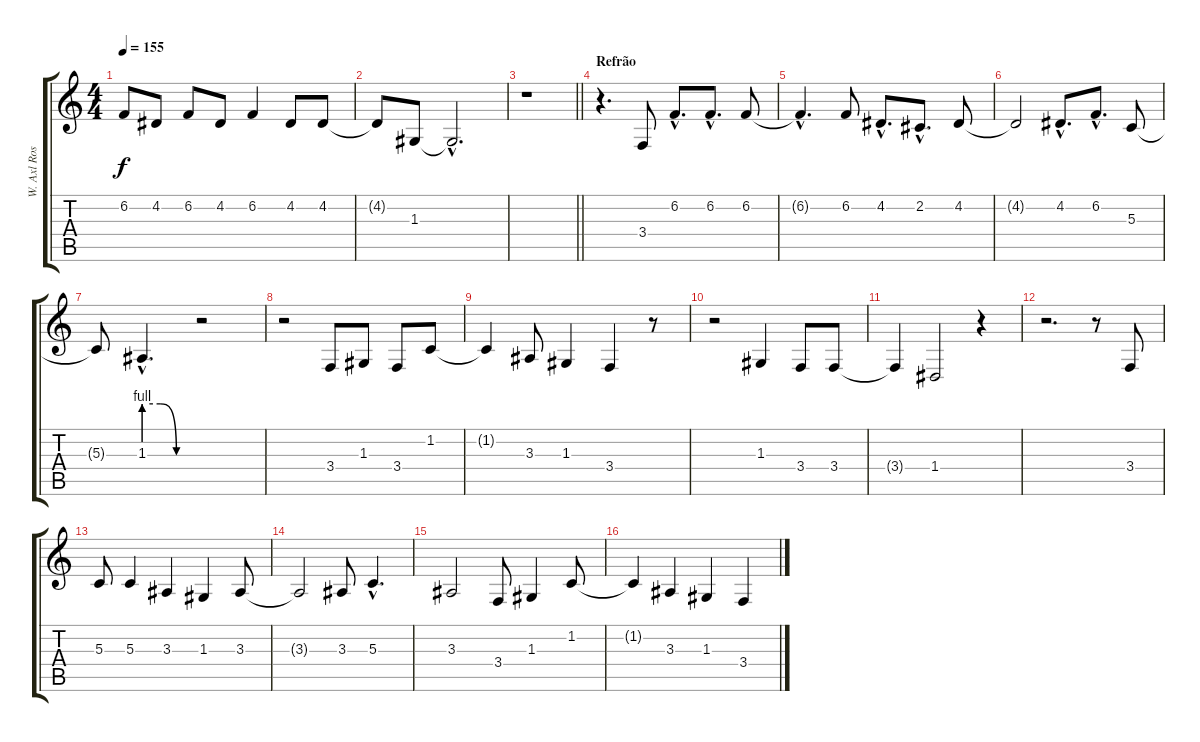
\track ("W. Axl Rose (Vocal) " "W. Axl Ros") {instrument synthvoice}
\staff {score tabs}
\tuning (E4 B3 G3 D3 A2 E2) {hide}
\ts (4 4)
\tempo 155
\clef g2
\ks c
6.2.8{dy f} 4.2.8 6.2.8 4.2.8 6.2.4 4.2.8 4.2.8 |
4.2{t}.8 1.3.8 1.3{hac t}.2{d} |
\barLineRight lightlight
r.1 |
\section ("" "Refrão")
r.4{d} 3.4.8 6.2{hac}.8{d} 6.2{hac}.8{d} 6.2.8 |
6.2{hac t}.4{d} 6.2.8 4.2{hac}.8{d} 2.2{hac}.8{d} 4.2.8 |
4.2{t}.2 4.2{hac}.8{d} 6.2{hac}.8{d} 5.3.8 |
5.3{t}.8 1.3{be (custom 0 4 20 4 40 0 60 0) hac}.4{d} r.2 |
r.2 3.4.8 1.3.8 3.4.8 1.2.8 |
1.2{t}.4 3.3.8 1.3.4 3.4.4 r.8 |
r.2 1.3.4 3.4.8 3.4.8 |
3.4{t}.4 1.4.2 r.4 |
r.2{d} r.8 3.4.8 |
5.3.8 5.3.4 3.3.4 1.3.4 3.3.8 |
3.3{t}.2 3.3.8 5.3{hac}.4{d} |
3.3.2 3.4.8 1.3.4 1.2.8 |
1.2{t}.4 3.3.4 1.3.4 3.4.4
